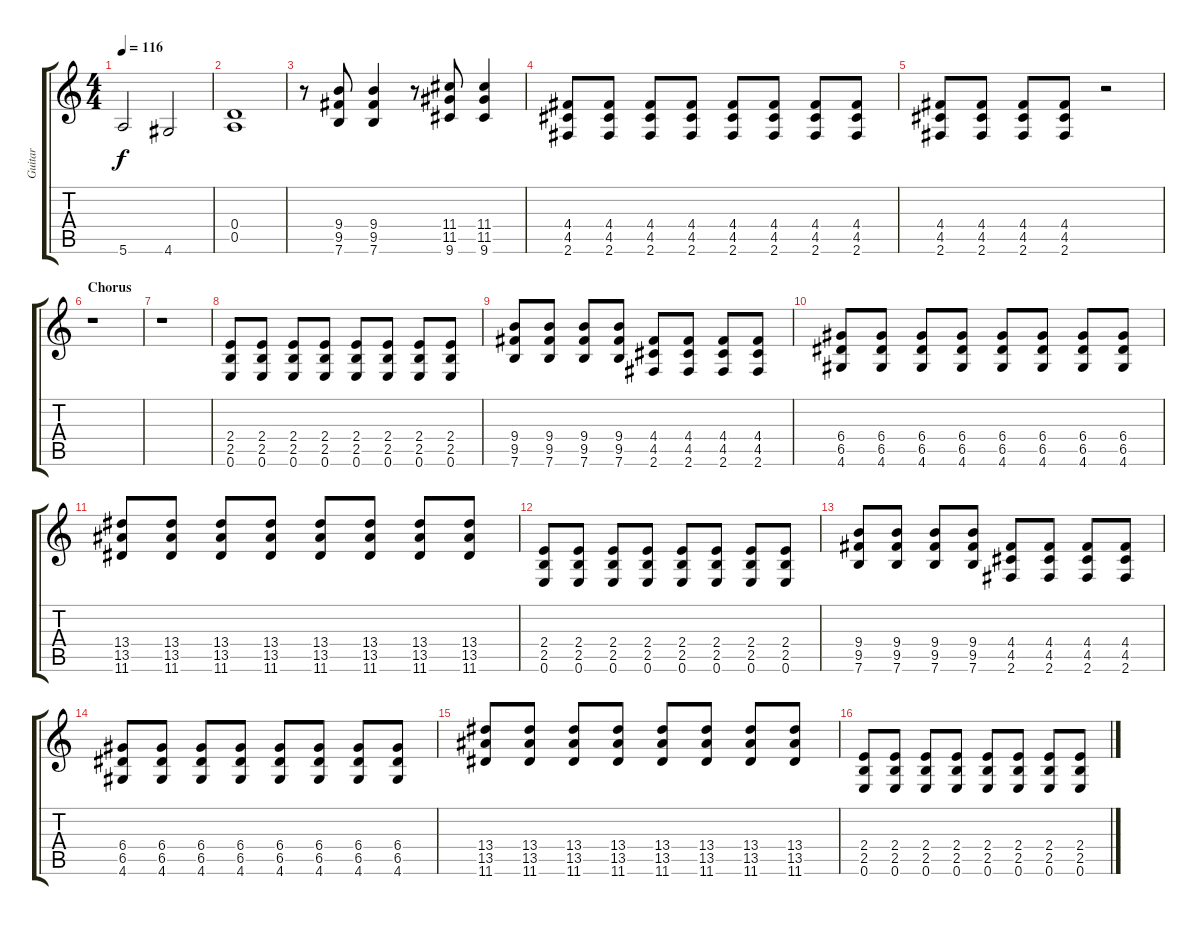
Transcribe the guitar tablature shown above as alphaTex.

\track ("Guitar" "Guitar") {instrument overdrivenguitar}
\staff {score tabs}
\tuning (E4 B3 G3 D3 A2 E2) {hide}
\ts (4 4)
\tempo 116
\clef g2
\ks c
5.6.2{dy f} 4.6.2 |
(0.4 0.5).1 |
r.8 (9.4 9.5 7.6).8 (9.4 9.5 7.6).4 r.8 (11.4 11.5 9.6).8 (11.4 11.5 9.6).4 |
(4.4 4.5 2.6).8 (4.4 4.5 2.6).8 (4.4 4.5 2.6).8 (4.4 4.5 2.6).8 (4.4 4.5 2.6).8 (4.4 4.5 2.6).8 (4.4 4.5 2.6).8 (4.4 4.5 2.6).8 |
(4.4 4.5 2.6).8 (4.4 4.5 2.6).8 (4.4 4.5 2.6).8 (4.4 4.5 2.6).8 r.2 |
\section ("" "Chorus")
r.1 |
r.1 |
(2.4 2.5 0.6).8 (2.4 2.5 0.6).8 (2.4 2.5 0.6).8 (2.4 2.5 0.6).8 (2.4 2.5 0.6).8 (2.4 2.5 0.6).8 (2.4 2.5 0.6).8 (2.4 2.5 0.6).8 |
(9.4 9.5 7.6).8 (9.4 9.5 7.6).8 (9.4 9.5 7.6).8 (9.4 9.5 7.6).8 (4.4 4.5 2.6).8 (4.4 4.5 2.6).8 (4.4 4.5 2.6).8 (4.4 4.5 2.6).8 |
(6.4 6.5 4.6).8 (6.4 6.5 4.6).8 (6.4 6.5 4.6).8 (6.4 6.5 4.6).8 (6.4 6.5 4.6).8 (6.4 6.5 4.6).8 (6.4 6.5 4.6).8 (6.4 6.5 4.6).8 |
(13.4 13.5 11.6).8 (13.4 13.5 11.6).8 (13.4 13.5 11.6).8 (13.4 13.5 11.6).8 (13.4 13.5 11.6).8 (13.4 13.5 11.6).8 (13.4 13.5 11.6).8 (13.4 13.5 11.6).8 |
(2.4 2.5 0.6).8 (2.4 2.5 0.6).8 (2.4 2.5 0.6).8 (2.4 2.5 0.6).8 (2.4 2.5 0.6).8 (2.4 2.5 0.6).8 (2.4 2.5 0.6).8 (2.4 2.5 0.6).8 |
(9.4 9.5 7.6).8 (9.4 9.5 7.6).8 (9.4 9.5 7.6).8 (9.4 9.5 7.6).8 (4.4 4.5 2.6).8 (4.4 4.5 2.6).8 (4.4 4.5 2.6).8 (4.4 4.5 2.6).8 |
(6.4 6.5 4.6).8 (6.4 6.5 4.6).8 (6.4 6.5 4.6).8 (6.4 6.5 4.6).8 (6.4 6.5 4.6).8 (6.4 6.5 4.6).8 (6.4 6.5 4.6).8 (6.4 6.5 4.6).8 |
(13.4 13.5 11.6).8 (13.4 13.5 11.6).8 (13.4 13.5 11.6).8 (13.4 13.5 11.6).8 (13.4 13.5 11.6).8 (13.4 13.5 11.6).8 (13.4 13.5 11.6).8 (13.4 13.5 11.6).8 |
(2.4 2.5 0.6).8 (2.4 2.5 0.6).8 (2.4 2.5 0.6).8 (2.4 2.5 0.6).8 (2.4 2.5 0.6).8 (2.4 2.5 0.6).8 (2.4 2.5 0.6).8 (2.4 2.5 0.6).8
